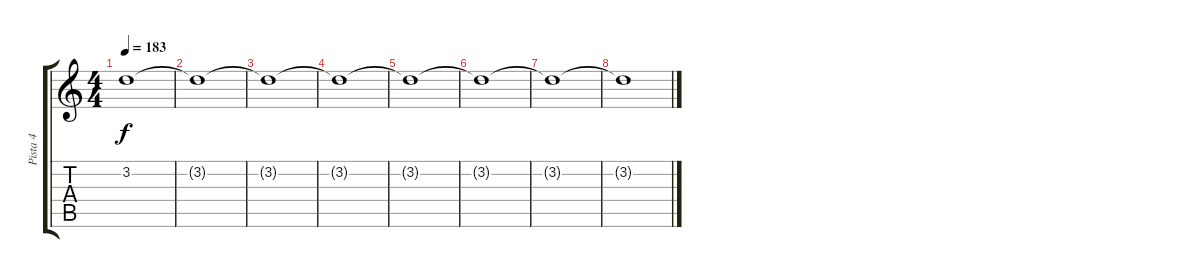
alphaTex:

\track ("Pista 4" "Pista 4") {instrument electricguitarclean}
\staff {score tabs}
\tuning (E4 B3 G3 D3 A2 D2) {hide}
\ts (4 4)
\tempo 183
\clef g2
\ks c
3.2.1{dy f volume 4} |
3.2{t}.1 |
3.2{t}.1 |
3.2{t}.1 |
3.2{t}.1{volume 0} |
3.2{t}.1 |
3.2{t}.1 |
3.2{t}.1
